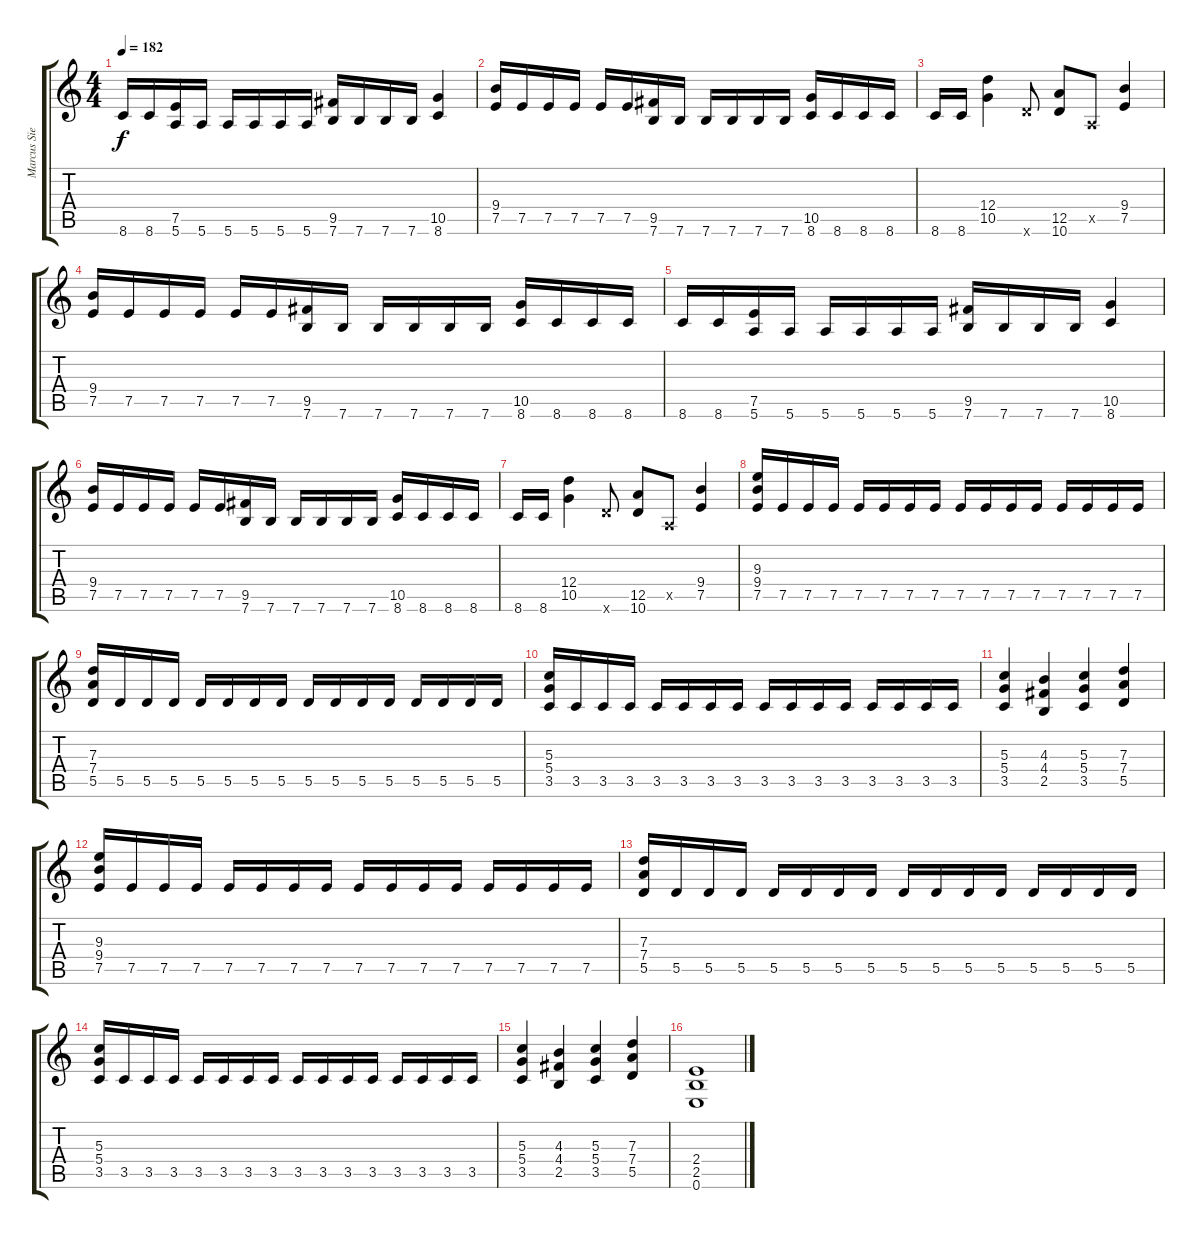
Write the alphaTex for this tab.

\track ("Marcus Siepen" "Marcus Sie") {instrument overdrivenguitar}
\staff {score tabs}
\tuning (E4 B3 G3 D3 A2 E2) {hide}
\ts (4 4)
\tempo 182
\clef g2
\ks c
8.6.16{dy f} 8.6.16 (7.5 5.6).16 5.6.16 5.6.16 5.6.16 5.6.16 5.6.16 (9.5 7.6).16 7.6.16 7.6.16 7.6.16 (10.5 8.6).4 |
(9.4 7.5).16 7.5.16 7.5.16 7.5.16 7.5.16 7.5.16 (9.5 7.6).16 7.6.16 7.6.16 7.6.16 7.6.16 7.6.16 (10.5 8.6).16 8.6.16 8.6.16 8.6.16 |
8.6.16 8.6.16 (12.4 10.5).4 10.6{x}.8 (12.5 10.6).8 0.5{x}.8 (9.4 7.5).4 |
(9.4 7.5).16 7.5.16 7.5.16 7.5.16 7.5.16 7.5.16 (9.5 7.6).16 7.6.16 7.6.16 7.6.16 7.6.16 7.6.16 (10.5 8.6).16 8.6.16 8.6.16 8.6.16 |
8.6.16 8.6.16 (7.5 5.6).16 5.6.16 5.6.16 5.6.16 5.6.16 5.6.16 (9.5 7.6).16 7.6.16 7.6.16 7.6.16 (10.5 8.6).4 |
(9.4 7.5).16 7.5.16 7.5.16 7.5.16 7.5.16 7.5.16 (9.5 7.6).16 7.6.16 7.6.16 7.6.16 7.6.16 7.6.16 (10.5 8.6).16 8.6.16 8.6.16 8.6.16 |
8.6.16 8.6.16 (12.4 10.5).4 10.6{x}.8 (12.5 10.6).8 0.5{x}.8 (9.4 7.5).4 |
(9.3 9.4 7.5).16 7.5.16 7.5.16 7.5.16 7.5.16 7.5.16 7.5.16 7.5.16 7.5.16 7.5.16 7.5.16 7.5.16 7.5.16 7.5.16 7.5.16 7.5.16 |
(7.3 7.4 5.5).16 5.5.16 5.5.16 5.5.16 5.5.16 5.5.16 5.5.16 5.5.16 5.5.16 5.5.16 5.5.16 5.5.16 5.5.16 5.5.16 5.5.16 5.5.16 |
(5.3 5.4 3.5).16 3.5.16 3.5.16 3.5.16 3.5.16 3.5.16 3.5.16 3.5.16 3.5.16 3.5.16 3.5.16 3.5.16 3.5.16 3.5.16 3.5.16 3.5.16 |
(5.3 5.4 3.5).4 (4.3 4.4 2.5).4 (5.3 5.4 3.5).4 (7.3 7.4 5.5).4 |
(9.3 9.4 7.5).16 7.5.16 7.5.16 7.5.16 7.5.16 7.5.16 7.5.16 7.5.16 7.5.16 7.5.16 7.5.16 7.5.16 7.5.16 7.5.16 7.5.16 7.5.16 |
(7.3 7.4 5.5).16 5.5.16 5.5.16 5.5.16 5.5.16 5.5.16 5.5.16 5.5.16 5.5.16 5.5.16 5.5.16 5.5.16 5.5.16 5.5.16 5.5.16 5.5.16 |
(5.3 5.4 3.5).16 3.5.16 3.5.16 3.5.16 3.5.16 3.5.16 3.5.16 3.5.16 3.5.16 3.5.16 3.5.16 3.5.16 3.5.16 3.5.16 3.5.16 3.5.16 |
(5.3 5.4 3.5).4 (4.3 4.4 2.5).4 (5.3 5.4 3.5).4 (7.3 7.4 5.5).4 |
(2.4 2.5 0.6).1
